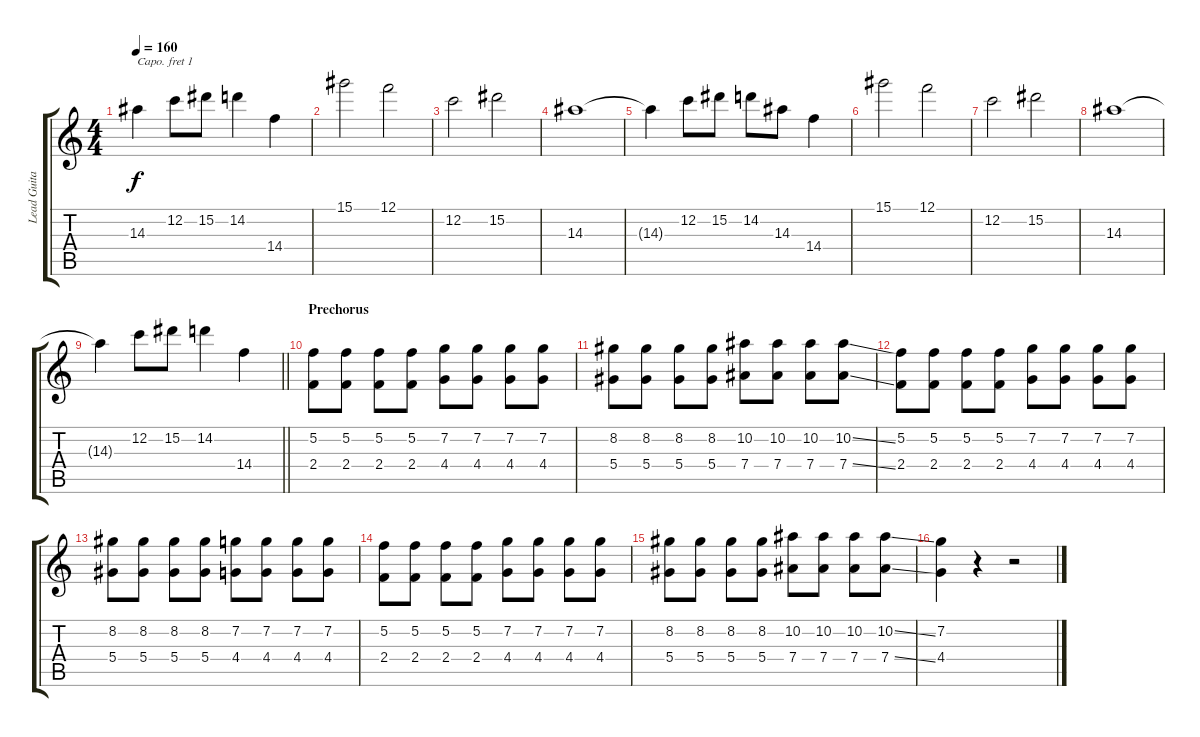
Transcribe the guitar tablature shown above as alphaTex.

\track ("Lead Guitar" "Lead Guita") {instrument electricguitarjazz}
\staff {score tabs}
\capo 1
\tuning (E4 B3 G3 D3 A2 E2) {hide}
\ts (4 4)
\tempo 160
\clef g2
\ks c
14.3{t}.4{dy f} 12.2.8 15.2.8 14.2.4 14.4.4 |
15.1.2 12.1.2 |
12.2.2 15.2.2 |
14.3.1 |
14.3{t}.4 12.2.8 15.2.8 14.2.8 14.3.8 14.4.4 |
15.1.2 12.1.2 |
12.2.2 15.2.2 |
14.3.1 |
\barLineRight lightlight
14.3{t}.4 12.2.8 15.2.8 14.2.4 14.4.4 |
\section ("" "Prechorus")
(5.2 2.4).8{instrument overdrivenguitar} (5.2 2.4).8 (5.2 2.4).8 (5.2 2.4).8 (7.2 4.4).8 (7.2 4.4).8 (7.2 4.4).8 (7.2 4.4).8 |
(8.2 5.4).8 (8.2 5.4).8 (8.2 5.4).8 (8.2 5.4).8 (10.2 7.4).8 (10.2 7.4).8 (10.2 7.4).8 (10.2{ss} 7.4{ss}).8 |
(5.2 2.4).8 (5.2 2.4).8 (5.2 2.4).8 (5.2 2.4).8 (7.2 4.4).8 (7.2 4.4).8 (7.2 4.4).8 (7.2 4.4).8 |
(8.2 5.4).8 (8.2 5.4).8 (8.2 5.4).8 (8.2 5.4).8 (7.2 4.4).8 (7.2 4.4).8 (7.2 4.4).8 (7.2 4.4).8 |
(5.2 2.4).8 (5.2 2.4).8 (5.2 2.4).8 (5.2 2.4).8 (7.2 4.4).8 (7.2 4.4).8 (7.2 4.4).8 (7.2 4.4).8 |
(8.2 5.4).8 (8.2 5.4).8 (8.2 5.4).8 (8.2 5.4).8 (10.2 7.4).8 (10.2 7.4).8 (10.2 7.4).8 (10.2{ss} 7.4{ss}).8 |
(7.2 4.4).4 r.4 r.2
